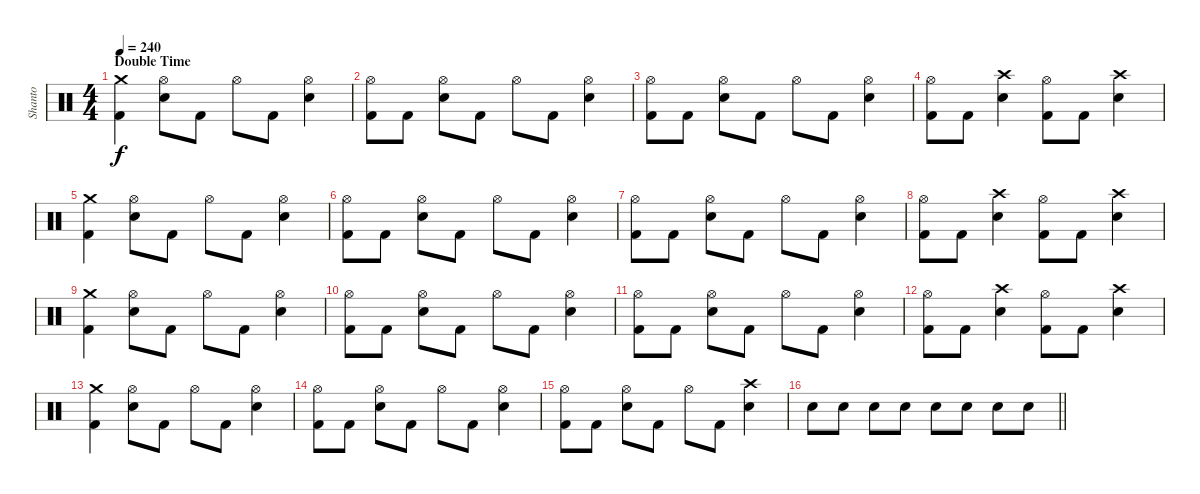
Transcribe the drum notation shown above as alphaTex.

\track ("Shanto" "Shanto") {instrument percussion}
\staff {score}
\articulation defaults
\ts (4 4)
\section ("" "Double Time")
\tempo 240
\clef neutral
\ks c
("Crash medium (hit)" "Kick (hit) 2").4{dy f} ("Hi-Hat (open)" "Snare (hit) 2").8 "Kick (hit) 2".8 "Hi-Hat (open)".8 "Kick (hit) 2".8 ("Hi-Hat (open)" "Snare (hit) 2").4 |
("Hi-Hat (open)" "Kick (hit) 2").8 "Kick (hit) 2".8 ("Hi-Hat (open)" "Snare (hit) 2").8 "Kick (hit) 2".8 "Hi-Hat (open)".8 "Kick (hit) 2".8 ("Hi-Hat (open)" "Snare (hit) 2").4 |
("Hi-Hat (open)" "Kick (hit) 2").8 "Kick (hit) 2".8 ("Hi-Hat (open)" "Snare (hit) 2").8 "Kick (hit) 2".8 "Hi-Hat (open)".8 "Kick (hit) 2".8 ("Hi-Hat (open)" "Snare (hit) 2").4 |
("Hi-Hat (open)" "Kick (hit) 2").8 "Kick (hit) 2".8 ("Crash high (hit)" "Snare (hit) 2").4 ("Hi-Hat (open)" "Kick (hit) 2").8 "Kick (hit) 2".8 ("Crash high (hit)" "Snare (hit) 2").4 |
("Crash medium (hit)" "Kick (hit) 2").4 ("Hi-Hat (open)" "Snare (hit) 2").8 "Kick (hit) 2".8 "Hi-Hat (open)".8 "Kick (hit) 2".8 ("Hi-Hat (open)" "Snare (hit) 2").4 |
("Hi-Hat (open)" "Kick (hit) 2").8 "Kick (hit) 2".8 ("Hi-Hat (open)" "Snare (hit) 2").8 "Kick (hit) 2".8 "Hi-Hat (open)".8 "Kick (hit) 2".8 ("Hi-Hat (open)" "Snare (hit) 2").4 |
("Hi-Hat (open)" "Kick (hit) 2").8 "Kick (hit) 2".8 ("Hi-Hat (open)" "Snare (hit) 2").8 "Kick (hit) 2".8 "Hi-Hat (open)".8 "Kick (hit) 2".8 ("Hi-Hat (open)" "Snare (hit) 2").4 |
("Hi-Hat (open)" "Kick (hit) 2").8 "Kick (hit) 2".8 ("Crash high (hit)" "Snare (hit) 2").4 ("Hi-Hat (open)" "Kick (hit) 2").8 "Kick (hit) 2".8 ("Crash high (hit)" "Snare (hit) 2").4 |
("Crash medium (hit)" "Kick (hit) 2").4 ("Hi-Hat (open)" "Snare (hit) 2").8 "Kick (hit) 2".8 "Hi-Hat (open)".8 "Kick (hit) 2".8 ("Hi-Hat (open)" "Snare (hit) 2").4 |
("Hi-Hat (open)" "Kick (hit) 2").8 "Kick (hit) 2".8 ("Hi-Hat (open)" "Snare (hit) 2").8 "Kick (hit) 2".8 "Hi-Hat (open)".8 "Kick (hit) 2".8 ("Hi-Hat (open)" "Snare (hit) 2").4 |
("Hi-Hat (open)" "Kick (hit) 2").8 "Kick (hit) 2".8 ("Hi-Hat (open)" "Snare (hit) 2").8 "Kick (hit) 2".8 "Hi-Hat (open)".8 "Kick (hit) 2".8 ("Hi-Hat (open)" "Snare (hit) 2").4 |
("Hi-Hat (open)" "Kick (hit) 2").8 "Kick (hit) 2".8 ("Crash high (hit)" "Snare (hit) 2").4 ("Hi-Hat (open)" "Kick (hit) 2").8 "Kick (hit) 2".8 ("Crash high (hit)" "Snare (hit) 2").4 |
("Crash medium (hit)" "Kick (hit) 2").4 ("Hi-Hat (open)" "Snare (hit) 2").8 "Kick (hit) 2".8 "Hi-Hat (open)".8 "Kick (hit) 2".8 ("Hi-Hat (open)" "Snare (hit) 2").4 |
("Hi-Hat (open)" "Kick (hit) 2").8 "Kick (hit) 2".8 ("Hi-Hat (open)" "Snare (hit) 2").8 "Kick (hit) 2".8 "Hi-Hat (open)".8 "Kick (hit) 2".8 ("Hi-Hat (open)" "Snare (hit) 2").4 |
("Hi-Hat (open)" "Kick (hit) 2").8 "Kick (hit) 2".8 ("Hi-Hat (open)" "Snare (hit) 2").8 "Kick (hit) 2".8 "Hi-Hat (open)".8 "Kick (hit) 2".8 ("Crash high (hit)" "Snare (hit) 2").4 |
\barLineRight lightlight "Snare (hit) 2".8 "Snare (hit) 2".8 "Snare (hit) 2".8 "Snare (hit) 2".8 "Snare (hit) 2".8 "Snare (hit) 2".8 "Snare (hit) 2".8 "Snare (hit) 2".8
